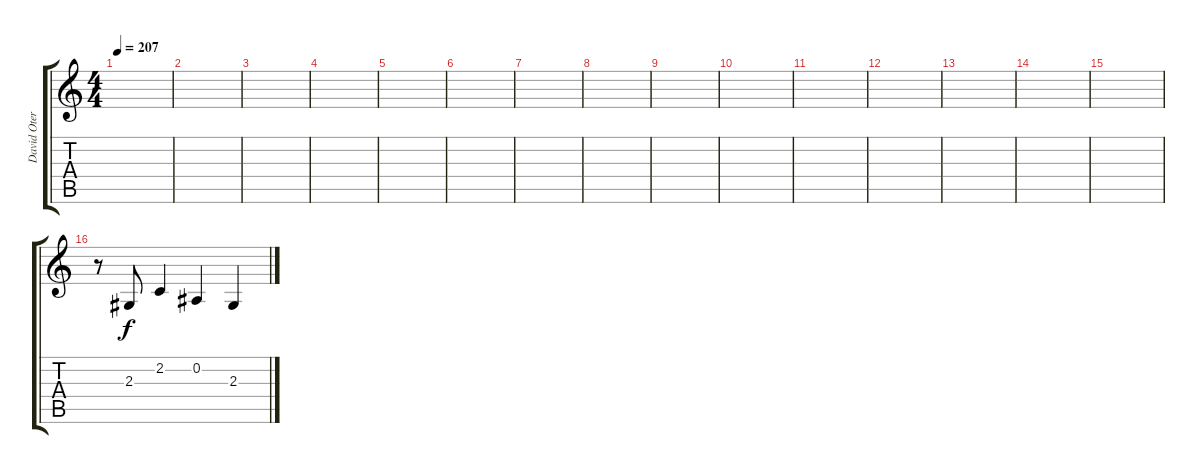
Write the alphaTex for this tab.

\track ("David Otero (Coros)" "David Oter") {instrument oboe}
\staff {score tabs}
\tuning (Eb4 Bb3 Gb3 Db3 Ab2 Eb2) {hide}
\ts (4 4)
\tempo 207
\clef g2
\ks c
|
|
|
|
|
|
|
|
|
|
|
|
|
|
|
r.8 2.3.8 2.2.4 0.2.4 2.3.4
